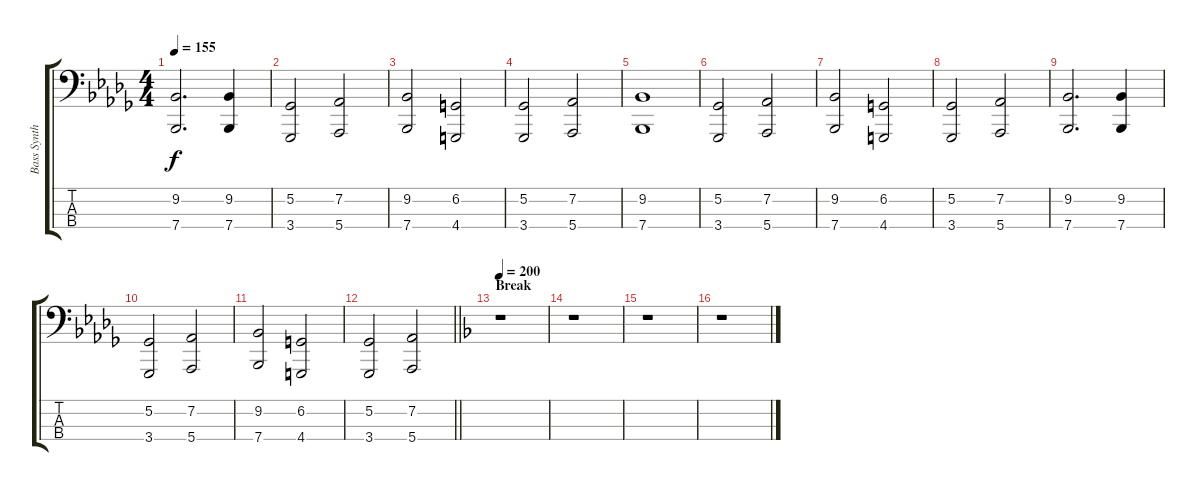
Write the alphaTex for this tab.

\track ("Bass Synth" "Bass Synth") {instrument lead8bassandlead}
\staff {score tabs}
\tuning (Gb2 Db2 Ab1 Eb1) {hide}
\ts (4 4)
\tempo 155
\clef f4
\ks bbminor
(9.2 7.4).2{d dy f} (9.2 7.4).4 |
(5.2 3.4).2 (7.2 5.4).2 |
(9.2 7.4).2 (6.2 4.4).2 |
(5.2 3.4).2 (7.2 5.4).2 |
(9.2 7.4).1 |
(5.2 3.4).2 (7.2 5.4).2 |
(9.2 7.4).2 (6.2 4.4).2 |
(5.2 3.4).2 (7.2 5.4).2 |
(9.2 7.4).2{d} (9.2 7.4).4 |
(5.2 3.4).2 (7.2 5.4).2 |
(9.2 7.4).2 (6.2 4.4).2 |
\barLineRight lightlight
(5.2 3.4).2 (7.2 5.4).2 |
\section ("" "Break")
\tempo 200
\ks dminor
r.1 |
r.1 |
r.1 |
r.1
